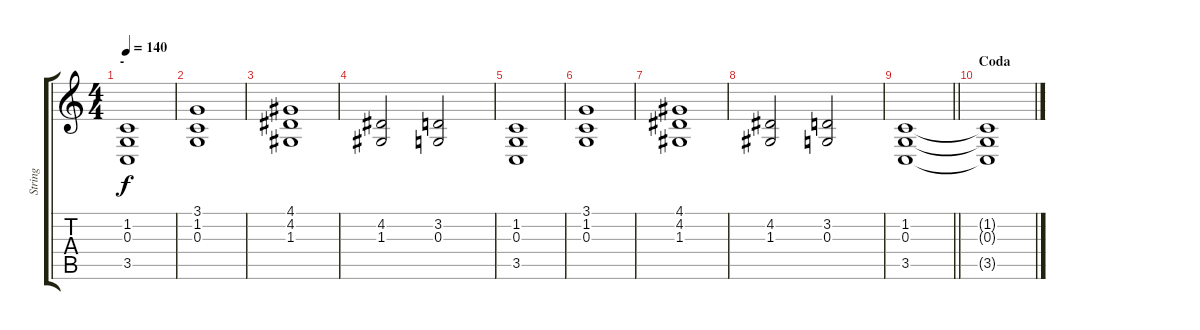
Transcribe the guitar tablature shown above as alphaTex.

\track ("String" "String") {instrument stringensemble1}
\staff {score tabs}
\tuning (E4 B3 G3 D3 A2 D2) {hide}
\ts (4 4)
\section ("" "-")
\tempo 140
\clef g2
\ks c
(1.2 0.3 3.5).1{dy f} |
(3.1 1.2 0.3).1 |
(4.1 4.2 1.3).1 |
(4.2 1.3).2 (3.2 0.3).2 |
(1.2 0.3 3.5).1 |
(3.1 1.2 0.3).1 |
(4.1 4.2 1.3).1 |
(4.2 1.3).2 (3.2 0.3).2 |
\barLineRight lightlight
(1.2 0.3 3.5).1 |
\section ("" "Coda")
(1.2{t} 0.3{t} 3.5{t}).1
